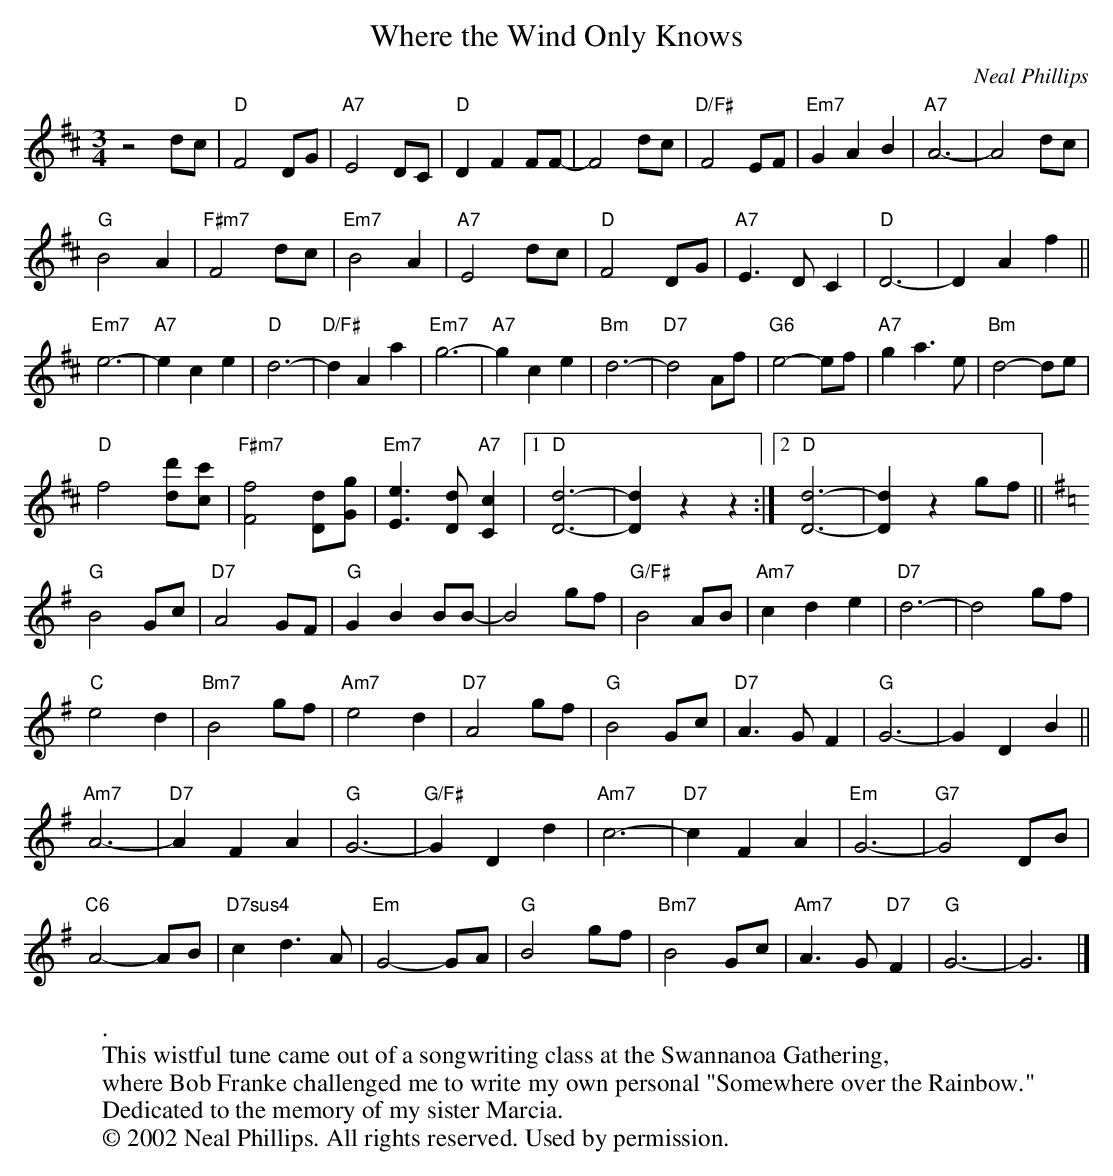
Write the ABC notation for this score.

X:1
T:Where the Wind Only Knows
C:Neal Phillips
L:1/4
M:3/4
K:D
z2 d/c/|"D"F2 D/G/|"A7"E2 D/C/|"D"DF F/F/-|F2 d/c/|"D/F#"F2 E/F/|"Em7"GAB|"A7"A3-|A2 d/c/|
"G"B2A|"F#m7"F2 d/c/|"Em7"B2A|"A7"E2 d/c/|"D"F2 D/G/|"A7"E>DC|"D"D3-|DAf||
"Em7"e3-|"A7"e ce|"D"d3-|"D/F#"d Aa|"Em7"g3-|"A7"g ce|"Bm"d3-|"D7"d2 A/f/|"G6"e2-e/f/|"A7"ga>e|"Bm"d2-d/e/|
"D"f2[d/d'/][c/c'/]|"F#m7"[F2f2][D/d/][G/g/]|"Em7"[Ee]>[Dd]"A7"[Cc]|1"D"[D3d3]-|[Dd]zz:|2"D"[D3d3]-|[Dd]zg/f/||
K:G
"G"B2 G/c/|"D7"A2 G/F/|"G"GB B/B/-|B2 g/f/|\
"G/F#"B2 A/B/|"Am7"cde|"D7"d3-|d2 g/f/|
"C"e2d|"Bm7"B2 g/f/|"Am7"e2d|"D7"A2 g/f/|\
"G"B2 G/c/|"D7"A>GF|"G"G3-|GDB||
"Am7"A3-|"D7"A FA|"G"G3-|"G/F#"G Dd|\
"Am7"c3-|"D7"c FA|"Em"G3-|"G7"G2 D/B/|
"C6"A2-A/B/|"D7sus4"cd>A|"Em"G2-G/A/|"G"B2g/f/|\
"Bm7"B2G/c/|"Am7"A>G"D7"F|"G"G3-|G3|]
W:.
W:This wistful tune came out of a songwriting class at the Swannanoa Gathering,
W:where Bob Franke challenged me to write my own personal "Somewhere over the Rainbow."
W:Dedicated to the memory of my sister Marcia.
W: © 2002 Neal Phillips. All rights reserved. Used by permission.
